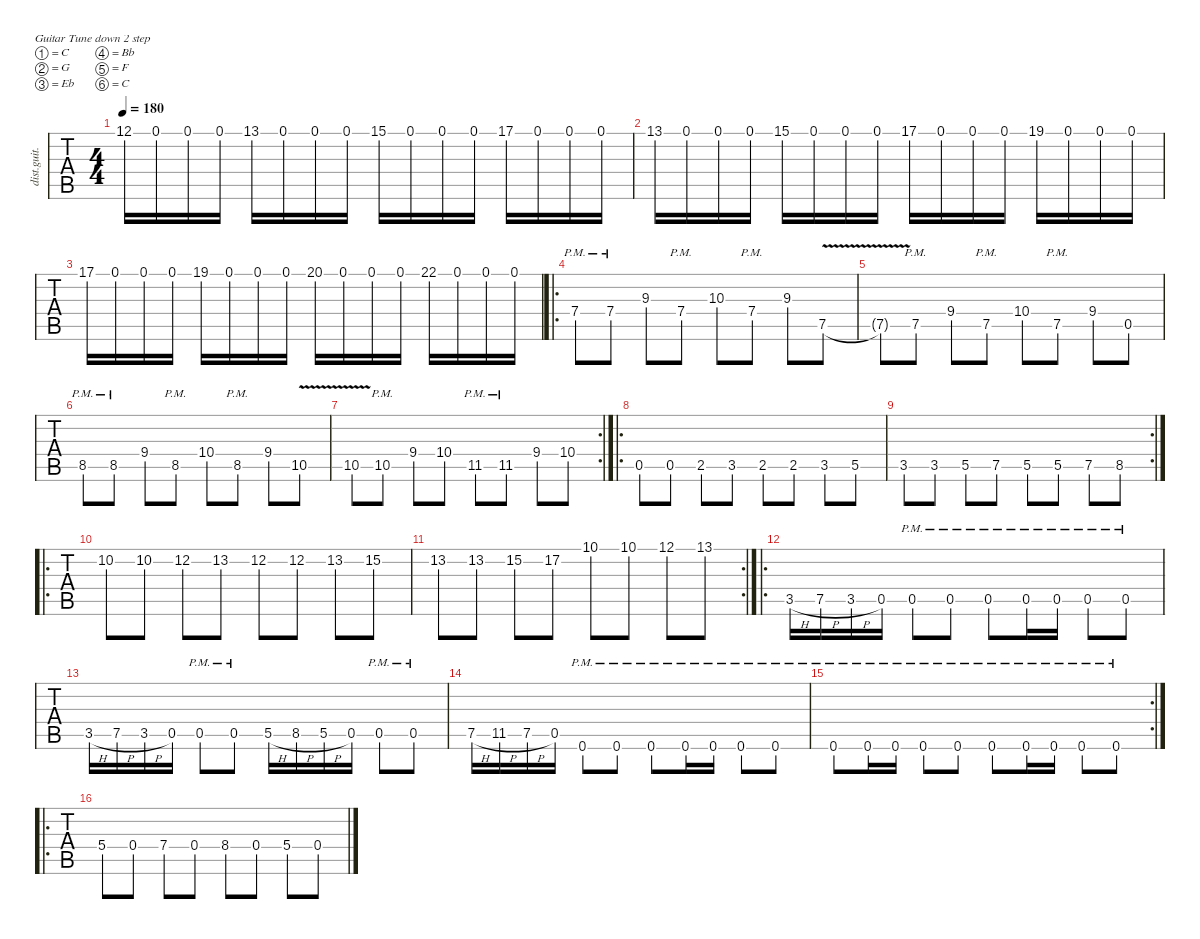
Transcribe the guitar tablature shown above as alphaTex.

\defaultSystemsLayout 4
\hideDynamics
\bracketExtendMode nobrackets
\otherSystemsTrackNameOrientation horizontal
\track ("Gtr. 3" "dist.guit.") {solo instrument distortionguitar}
\staff {tabs}
\tuning (C4 G3 Eb3 Bb2 F2 C2)
\ts (4 4)
\tempo 180
\clef g2
\ks fminor
12.1{acc forcenatural}.16{ot 8va dy f} 0.1{acc forcenatural}.16 0.1{acc forcenatural}.16 0.1{acc forcenatural}.16 13.1{acc b}.16{ot 8va} 0.1{acc forcenatural}.16 0.1{acc forcenatural}.16 0.1{acc forcenatural}.16 15.1{acc b}.16{ot 8va} 0.1{acc forcenatural}.16 0.1{acc forcenatural}.16 0.1{acc forcenatural}.16 17.1{acc forcenatural}.16{ot 8va} 0.1{acc forcenatural}.16 0.1{acc forcenatural}.16 0.1{acc forcenatural}.16 |
13.1{acc b}.16{ot 8va} 0.1{acc forcenatural}.16 0.1{acc forcenatural}.16 0.1{acc forcenatural}.16 15.1{acc b}.16{ot 8va} 0.1{acc forcenatural}.16 0.1{acc forcenatural}.16 0.1{acc forcenatural}.16 17.1{acc forcenatural}.16{ot 8va} 0.1{acc forcenatural}.16 0.1{acc forcenatural}.16 0.1{acc forcenatural}.16 19.1{acc forcenatural}.16{ot 8va} 0.1{acc forcenatural}.16 0.1{acc forcenatural}.16 0.1{acc forcenatural}.16 |
17.1{acc forcenatural}.16{ot 8va} 0.1{acc forcenatural}.16 0.1{acc forcenatural}.16 0.1{acc forcenatural}.16 19.1{acc forcenatural}.16{ot 8va} 0.1{acc forcenatural}.16 0.1{acc forcenatural}.16 0.1{acc forcenatural}.16 20.1{acc b}.16{ot 8va} 0.1{acc forcenatural}.16 0.1{acc forcenatural}.16 0.1{acc forcenatural}.16 22.1{acc b}.16{ot 8va} 0.1{acc forcenatural}.16 0.1{acc forcenatural}.16 0.1{acc forcenatural}.16 |
\ro
7.4{pm acc forcenatural}.8 7.4{pm acc forcenatural}.8 9.3{acc forcenatural}.8 7.4{pm acc forcenatural}.8 10.3{acc b}.8 7.4{pm acc forcenatural}.8 9.3{acc forcenatural}.8 7.5{v acc forcenatural}.8 |
7.5{v t acc forcenatural}.8 7.5{pm acc forcenatural}.8 9.4{acc forcenatural}.8 7.5{pm acc forcenatural}.8 10.4{acc b}.8 7.5{pm acc forcenatural}.8 9.4{acc forcenatural}.8 0.5{acc forcenatural}.8 |
8.5{pm acc b}.8 8.5{pm acc b}.8 9.4{acc forcenatural}.8 8.5{pm acc b}.8 10.4{acc b}.8 8.5{pm acc b}.8 9.4{acc forcenatural}.8 10.5{v acc b}.8 |
\rc 2
10.5{v acc b}.8 10.5{pm acc b}.8 9.4{acc forcenatural}.8 10.4{acc b}.8 11.5{pm acc forcenatural}.8 11.5{pm acc forcenatural}.8 9.4{acc forcenatural}.8 10.4{acc b}.8 |
\ro
0.5{acc forcenatural}.8 0.5{acc forcenatural}.8 2.5{acc forcenatural}.8 3.5{acc b}.8 2.5{acc forcenatural}.8 2.5{acc forcenatural}.8 3.5{acc b}.8 5.5{acc b}.8 |
\rc 2
3.5{acc b}.8 3.5{acc b}.8 5.5{acc b}.8 7.5{acc forcenatural}.8 5.5{acc b}.8 5.5{acc b}.8 7.5{acc forcenatural}.8 8.5{acc b}.8 |
\ro
10.2{acc forcenatural}.8{ot 8va} 10.2{acc forcenatural}.8{ot 8va} 12.2{acc forcenatural}.8{ot 8va} 13.2{acc b}.8{ot 8va} 12.2{acc forcenatural}.8{ot 8va} 12.2{acc forcenatural}.8{ot 8va} 13.2{acc b}.8{ot 8va} 15.2{acc b}.8{ot 8va} |
\rc 2
13.2{acc b}.8{ot 8va} 13.2{acc b}.8{ot 8va} 15.2{acc b}.8{ot 8va} 17.2{acc forcenatural}.8{ot 8va} 10.1{acc b}.8{ot 8va} 10.1{acc b}.8{ot 8va} 12.1{acc forcenatural}.8{ot 8va} 13.1{acc b}.8{ot 8va} |
\ro
3.5{h acc b}.16 7.5{h acc forcenatural}.16 3.5{h acc b}.16 0.5{acc forcenatural}.16 0.5{pm acc forcenatural}.8 0.5{pm acc forcenatural}.8 0.5{pm acc forcenatural}.8 0.5{pm acc forcenatural}.16 0.5{pm acc forcenatural}.16 0.5{pm acc forcenatural}.8 0.5{pm acc forcenatural}.8 |
3.5{h acc b}.16 7.5{h acc forcenatural}.16 3.5{h acc b}.16 0.5{acc forcenatural}.16 0.5{pm acc forcenatural}.8 0.5{pm acc forcenatural}.8 5.5{h acc b}.16 8.5{h acc b}.16 5.5{h acc b}.16 0.5{acc forcenatural}.16 0.5{pm acc forcenatural}.8 0.5{pm acc forcenatural}.8 |
7.5{h acc forcenatural}.16 11.5{h acc forcenatural}.16 7.5{h acc forcenatural}.16 0.5{acc forcenatural}.16 0.6{pm acc forcenatural}.8 0.6{pm acc forcenatural}.8 0.6{pm acc forcenatural}.8 0.6{pm acc forcenatural}.16 0.6{pm acc forcenatural}.16 0.6{pm acc forcenatural}.8 0.6{pm acc forcenatural}.8 |
\rc 2
0.6{pm acc forcenatural}.8 0.6{pm acc forcenatural}.16 0.6{pm acc forcenatural}.16 0.6{pm acc forcenatural}.8 0.6{pm acc forcenatural}.8 0.6{pm acc forcenatural}.8 0.6{pm acc forcenatural}.16 0.6{pm acc forcenatural}.16 0.6{pm acc forcenatural}.8 0.6{pm acc forcenatural}.8 |
\ro
5.4{acc b}.8 0.4{acc b}.8 7.4{acc forcenatural}.8 0.4{acc b}.8 8.4{acc b}.8 0.4{acc b}.8 5.4{acc b}.8 0.4{acc b}.8
